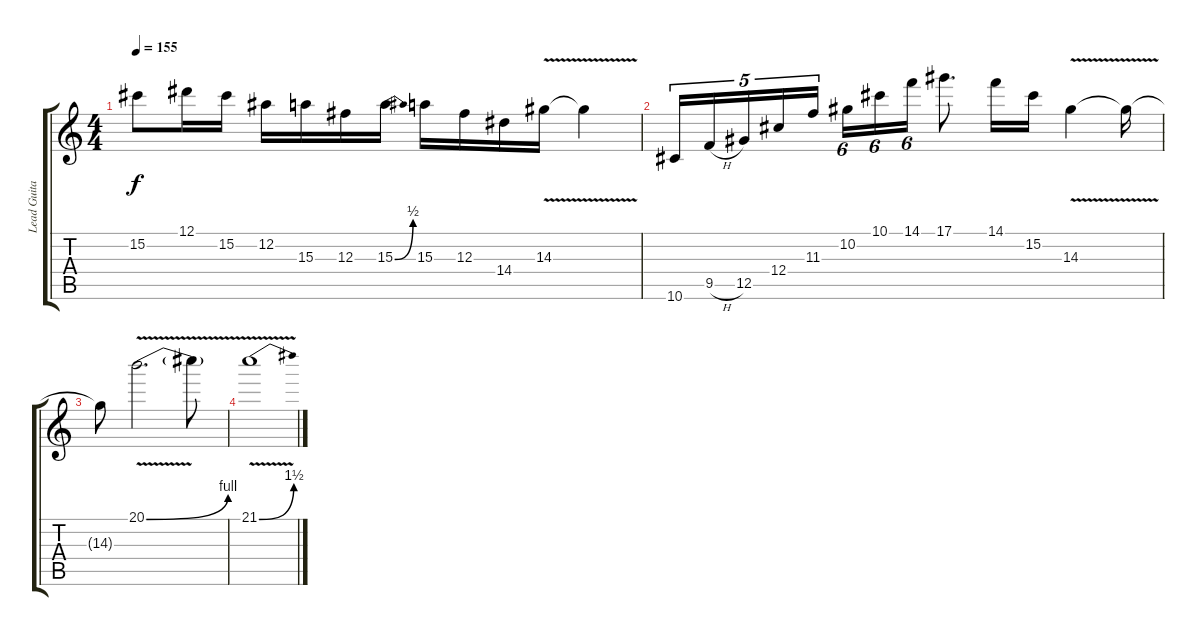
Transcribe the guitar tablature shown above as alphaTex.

\track ("Lead Guitar 1" "Lead Guita") {instrument overdrivenguitar}
\staff {score tabs}
\tuning (Eb4 Bb3 Gb3 Db3 Ab2 Eb2) {hide}
\ts (4 4)
\tempo 155
\clef g2
\ks c
15.2{t}.8{dy f} 12.1.16 15.2.16 12.2.16 15.3.16 12.3.16 15.3{be (bend 0 0 60 2)}.16 15.3.16 12.3.16 14.4.16 14.3{v}.16 14.3{t}.4 |
10.6.16{tu (5 4)} 9.5{h}.16{tu (5 4)} 12.5.16{tu (5 4)} 12.4.16{tu (5 4)} 11.3.16{tu (5 4)} 10.2.16{tu (6 4)} 10.1.16{tu (6 4)} 14.1.16{tu (6 4)} 17.1.8{d} 14.1.16 15.2.16 14.3{v}.4 14.3{t}.16 |
14.3{t}.8 20.1{be (bend 0 0 60 4) v}.2{d} 20.1{t}.8 |
21.1{be (bend 0 0 60 6) v}.1
